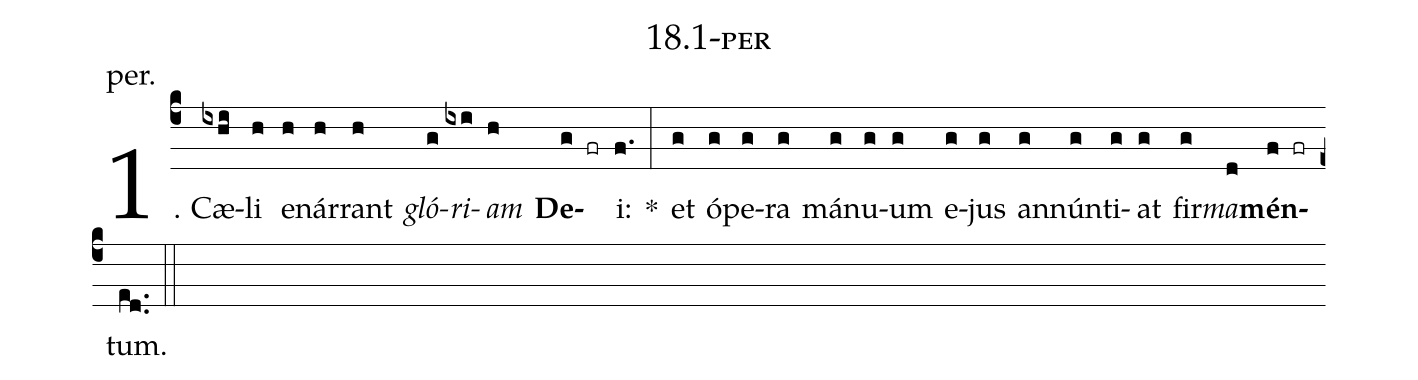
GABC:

name: 18.1-per;
annotation: per.;
%%
(c4)1. Cæ(ixhi)li(h) e(h)nár(h)rant(h) <i>gló</i>(g)<i>ri</i>(ixi)<i>am</i>(h) <b>De</b>(g fr)i:(f.) *(:) et(g) ó(g)pe(g)ra(g) má(g)nu(g)um(g) e(g)jus(g) an(g)nún(g)ti(g)at(g) fir(g)<i>ma</i>(d)<b>mén</b>(f fr)tum.(ed..) (::)


%E(g) u(g) o(g) u(d) a(f) e.(ed..) (::)
